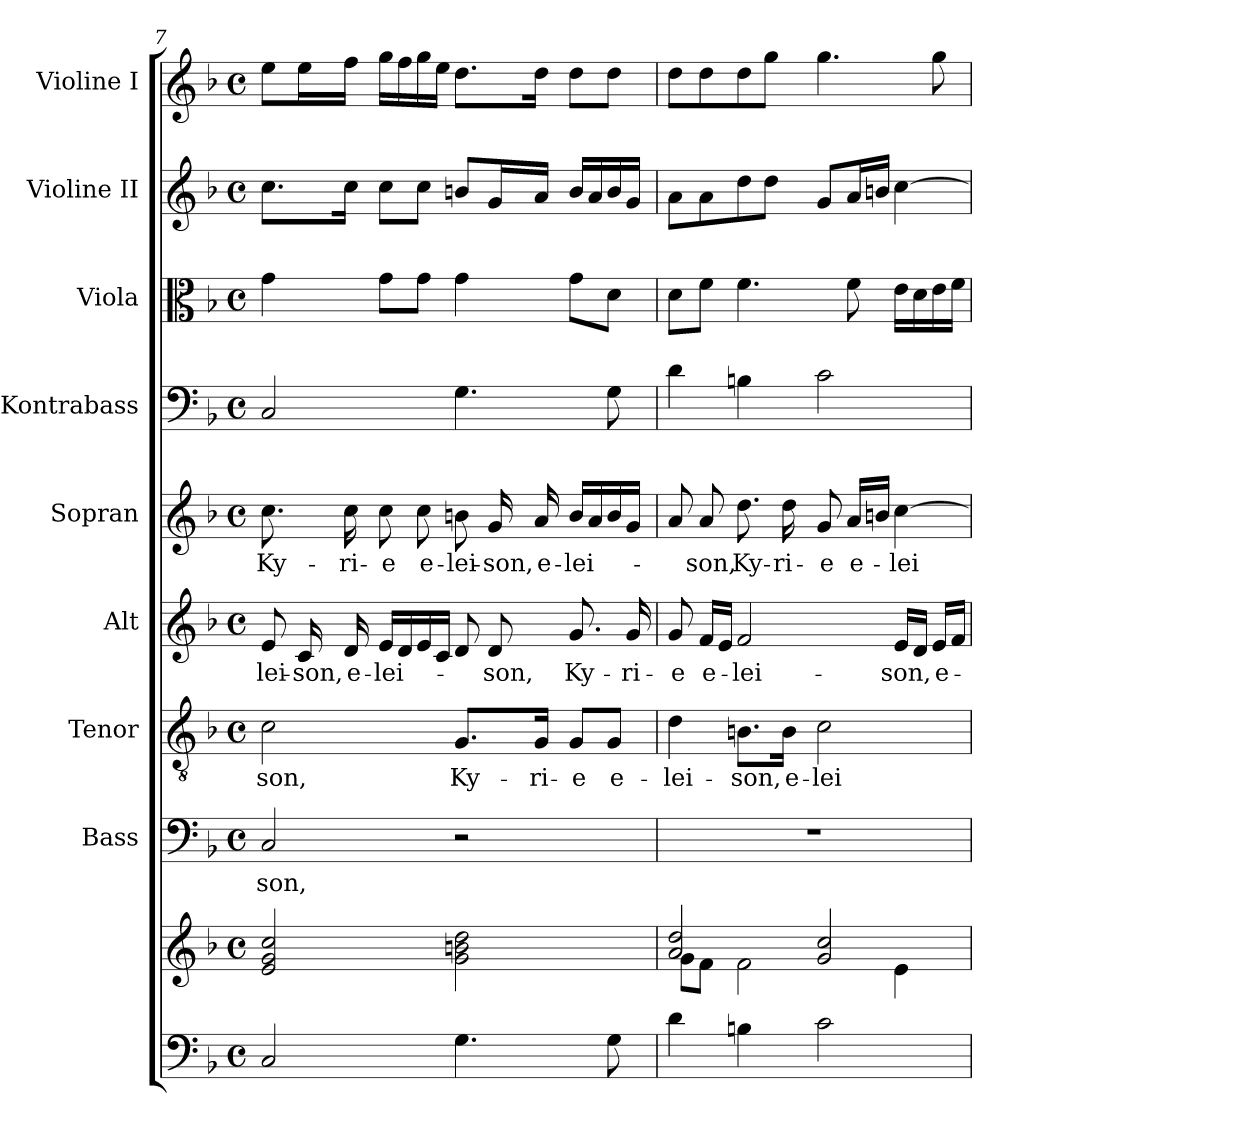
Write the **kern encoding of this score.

**kern	**kern	**kern	**text	**kern	**text	**kern	**text	**kern	**text	**kern	**kern	**kern	**kern
*part9	*part9	*part8	*part8	*part7	*part7	*part6	*part6	*part5	*part5	*part4	*part3	*part2	*part1
*staff10	*staff9	*staff8	*staff8	*staff7	*staff7	*staff6	*staff6	*staff5	*staff5	*staff4	*staff3	*staff2	*staff1
*	*	*I"Bass	*	*I"Tenor	*	*I"Alt	*	*I"Sopran	*	*I"Kontrabass	*I"Viola	*I"Violine II	*I"Violine I
*	*	*I'B.	*	*I'T.	*	*I'A.	*	*I'S.	*	*I'Kb.	*I'Vla.	*I'Vl. II	*I'Vl. I
!!LO:PB:g=z
*clefF4	*clefG2	*clefF4	*	*clefGv2	*	*clefG2	*	*clefG2	*	*clefF4	*clefC3	*clefG2	*clefG2
*	*	*	*	*	*	*	*	*	*	*ITrd7c12	*	*	*
*k[b-]	*k[b-]	*k[b-]	*	*k[b-]	*	*k[b-]	*	*k[b-]	*	*k[b-]	*k[b-]	*k[b-]	*k[b-]
*F:	*F:	*F:	*	*F:	*	*F:	*	*F:	*	*F:	*F:	*F:	*F:
*M4/4	*M4/4	*M4/4	*	*M4/4	*	*M4/4	*	*M4/4	*	*M4/4	*M4/4	*M4/4	*M4/4
*met(c)	*met(c)	*met(c)	*	*met(c)	*	*met(c)	*	*met(c)	*	*met(c)	*met(c)	*met(c)	*met(c)
=7	=7	=7	=7	=7	=7	=7	=7	=7	=7	=7	=7	=7	=7
!	!	!	!LO:LY:b	!	!LO:LY:b	!	!LO:LY:b	!	!LO:LY:b	!	!	!	!
2C/	2e/ 2g/ 2cc/	2C/	-son,	2c\	-son,	8e/	-lei-	8.cc\	Ky-	2CC/	4g\	8.cc\L	8ee\L
!	!	!	!	!	!	!	!LO:LY:b	!	!	!	!	!	!
.	.	.	.	.	.	16c/	-son,	.	.	.	.	.	16ee\L
!	!	!	!	!	!	!	!LO:LY:b	!	!LO:LY:b	!	!	!	!
.	.	.	.	.	.	16d/	e-	16cc\	-ri-	.	.	16cc\Jk	16ff\JJ
!	!	!	!	!	!	!	!LO:LY:b	!	!LO:LY:b	!	!	!	!
.	.	.	.	.	.	16e/LL	-lei-	8cc\	-e	.	8g\L	8cc\L	16gg\LL
.	.	.	.	.	.	16d/	.	.	.	.	.	.	16ff\
!	!	!	!	!	!	!	!	!	!LO:LY:b	!	!	!	!
.	.	.	.	.	.	16e/	.	8cc\	e-	.	8g\J	8cc\J	16gg\
.	.	.	.	.	.	16c/JJ	.	.	.	.	.	.	16ee\JJ
!	!	!	!	!	!LO:LY:b	!	!	!	!LO:LY:b	!	!	!	!
4.G\	2g\ 2bn\ 2dd\	2r	.	8.G/L	Ky-	8d/	.	8bn\	-lei-	4.GG\	4g\	8bn/L	8.dd\L
!	!	!	!	!	!	!	!LO:LY:b	!	!LO:LY:b	!	!	!	!
.	.	.	.	.	.	8d/	-son,	16g/	-son,	.	.	16g/L	.
!	!	!	!	!	!LO:LY:b	!	!	!	!LO:LY:b	!	!	!	!
.	.	.	.	16G/Jk	-ri-	.	.	16a/	e-	.	.	16a/JJ	16dd\Jk
!	!	!	!	!	!LO:LY:b	!	!LO:LY:b	!	!LO:LY:b	!	!	!	!
.	.	.	.	8G/L	-e	8.g/	Ky-	16b/LL	-lei-	.	8g\L	16b/LL	8dd\L
.	.	.	.	.	.	.	.	16a/	.	.	.	16a/	.
!	!	!	!	!	!LO:LY:b	!	!	!	!	!	!	!	!
8G\	.	.	.	8G/J	e-	.	.	16b/	.	8GG\	8d\J	16b/	8dd\J
!	!	!	!	!	!	!	!LO:LY:b	!	!	!	!	!	!
.	.	.	.	.	.	16g/	-ri-	16g/JJ	.	.	.	16g/JJ	.
=8	=8	=8	=8	=8	=8	=8	=8	=8	=8	=8	=8	=8	=8
*	*^	*	*	*	*	*	*	*	*	*	*	*	*
!	!	!	!	!	!	!LO:LY:b	!	!LO:LY:b	!	!	!	!	!	!
4d\	2a/ 2dd/	8g\L	1r	.	4d\	-lei-	8g/	-e	8a/	.	4D\	8d\L	8a\L	8dd\L
!	!	!	!	!	!	!	!	!LO:LY:b	!	!LO:LY:b	!	!	!	!
.	.	8f\J	.	.	.	.	16f/LL	e-	8a/	-son,	.	8f\J	8a\	8dd\
.	.	.	.	.	.	.	16e/JJ	.	.	.	.	.	.	.
!	!	!	!	!	!	!LO:LY:b	!	!LO:LY:b	!	!LO:LY:b	!	!	!	!
4Bn\	.	2f\	.	.	8.Bn\L	-son,	2f/	-lei-	8.dd\	Ky-	4BBn\	4.f\	8dd\	8dd\
.	.	.	.	.	.	.	.	.	.	.	.	.	8dd\J	8gg\J
!	!	!	!	!	!	!LO:LY:b	!	!	!	!LO:LY:b	!	!	!	!
.	.	.	.	.	16B\Jk	e-	.	.	16dd\	-ri-	.	.	.	.
!	!	!	!	!	!	!LO:LY:b	!	!	!	!LO:LY:b	!	!	!	!
2c\	2g/ 2cc/	.	.	.	2c\	-lei-	.	.	8g/	-e	2C\	.	8g/L	4.gg\
!	!	!	!	!	!	!	!	!	!	!LO:LY:b	!	!	!	!
.	.	.	.	.	.	.	.	.	16a/LL	e-	.	8f\	16a/L	.
.	.	.	.	.	.	.	.	.	16bn/JJ	.	.	.	16bn/JJ	.
!	!	!	!	!	!	!	!	!LO:LY:b	!	!LO:LY:b	!	!	!	!
.	.	4e\	.	.	.	.	16e/LL	-son,	[4cc\	-lei-	.	16e\LL	[4cc\	.
.	.	.	.	.	.	.	16d/JJ	.	.	.	.	16d\	.	.
!	!	!	!	!	!	!	!	!LO:LY:b	!	!	!	!	!	!
.	.	.	.	.	.	.	16e/LL	e-	.	.	.	16e\	.	8gg\
.	.	.	.	.	.	.	16f/JJ	.	.	.	.	16f\JJ	.	.
*	*v	*v	*	*	*	*	*	*	*	*	*	*	*	*
=	=	=	=	=	=	=	=	=	=	=	=	=	=
*-	*-	*-	*-	*-	*-	*-	*-	*-	*-	*-	*-	*-	*-
